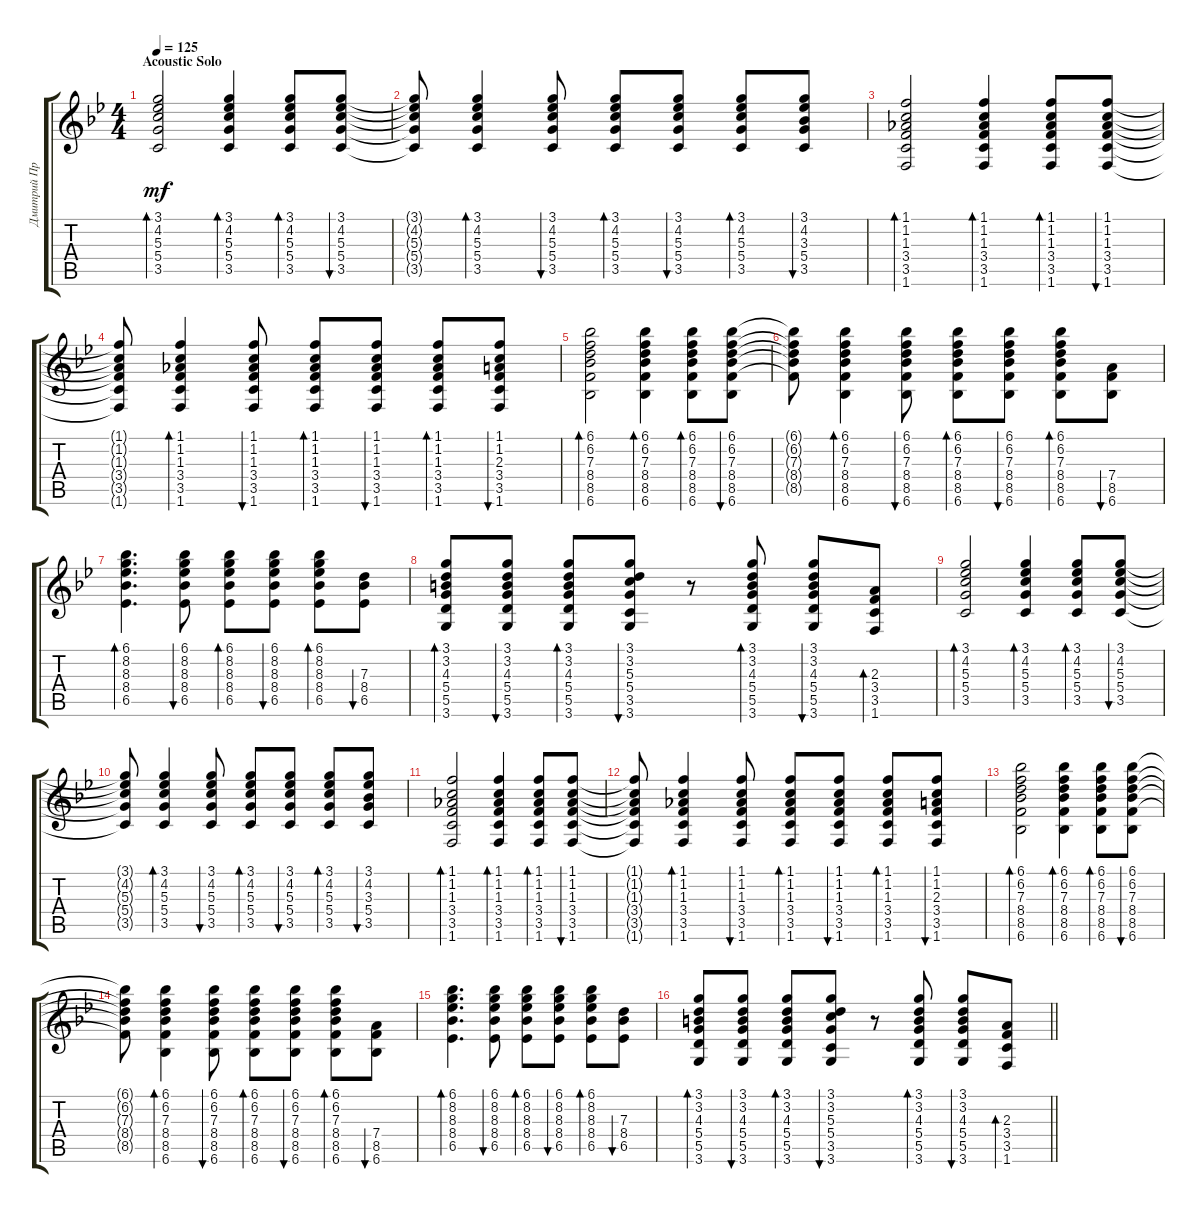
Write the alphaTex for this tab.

\track ("Дмитрий Процко" "Дмитрий Пр") {instrument acousticguitarsteel}
\staff {score tabs}
\tuning (E4 B3 G3 D3 A2 E2) {hide}
\ts (4 4)
\section ("" "Acoustic Solo")
\tempo 125
\clef g2
\ks bb
(3.1 4.2 5.3 5.4 3.5).2{bd 30 dy mf} (3.1 4.2 5.3 5.4 3.5).4{bd 30} (3.1 4.2 5.3 5.4 3.5).8{bd 30} (3.1 4.2 5.3 5.4 3.5).8{bu 30} |
(3.1{t} 4.2{t} 5.3{t} 5.4{t} 3.5{t}).8 (3.1 4.2 5.3 5.4 3.5).4{bd 60} (3.1 4.2 5.3 5.4 3.5).8{bu 60} (3.1 4.2 5.3 5.4 3.5).8{bd 60} (3.1 4.2 5.3 5.4 3.5).8{bu 60} (3.1 4.2 5.3 5.4 3.5).8{bd 60} (3.1 4.2 3.3 5.4 3.5).8{bu 60} |
(1.1 1.2 1.3 3.4 3.5 1.6).2{bd 30} (1.1 1.2 1.3 3.4 3.5 1.6).4{bd 30} (1.1 1.2 1.3 3.4 3.5 1.6).8{bd 30} (1.1 1.2 1.3 3.4 3.5 1.6).8{bu 30} |
(1.1{t} 1.2{t} 1.3{t} 3.4{t} 3.5{t} 1.6{t}).8 (1.1 1.2 1.3 3.4 3.5 1.6).4{bd 30} (1.1 1.2 1.3 3.4 3.5 1.6).8{bu 30} (1.1 1.2 1.3 3.4 3.5 1.6).8{bd 30} (1.1 1.2 1.3 3.4 3.5 1.6).8{bu 30} (1.1 1.2 1.3 3.4 3.5 1.6).8{bd 30} (1.1 1.2 2.3 3.4 3.5 1.6).8{bu 30} |
(6.1 6.2 7.3 8.4 8.5 6.6).2{bd 30} (6.1 6.2 7.3 8.4 8.5 6.6).4{bd 30} (6.1 6.2 7.3 8.4 8.5 6.6).8{bd 30} (6.1 6.2 7.3 8.4 8.5 6.6).8{bu 30} |
(6.1{t} 6.2{t} 7.3{t} 8.4{t} 8.5{t}).8 (6.1 6.2 7.3 8.4 8.5 6.6).4{bd 30} (6.1 6.2 7.3 8.4 8.5 6.6).8{bu 30} (6.1 6.2 7.3 8.4 8.5 6.6).8{bd 30} (6.1 6.2 7.3 8.4 8.5 6.6).8{bu 30} (6.1 6.2 7.3 8.4 8.5 6.6).8{bd 30} (7.4 8.5 6.6).8{bu 30} |
(6.1 8.2 8.3 8.4 6.5).4{d bd 30} (6.1 8.2 8.3 8.4 6.5).8{bu 30} (6.1 8.2 8.3 8.4 6.5).8{bd 30} (6.1 8.2 8.3 8.4 6.5).8{bu 30} (6.1 8.2 8.3 8.4 6.5).8{bd 30} (7.3 8.4 6.5).8{bu 30} |
(3.1 3.2 4.3 5.4 5.5 3.6).8{bd 30} (3.1 3.2 4.3 5.4 5.5 3.6).8{bu 30} (3.1 3.2 4.3 5.4 5.5 3.6).8{bd 30} (3.1 3.2 5.3 5.4 3.5 3.6).8{bu 30} r.8 (3.1 3.2 4.3 5.4 5.5 3.6).8{bd 30} (3.1 3.2 4.3 5.4 5.5 3.6).8{bu 30} (2.3 3.4 3.5 1.6).8{bd 30} |
(3.1 4.2 5.3 5.4 3.5).2{bd 30} (3.1 4.2 5.3 5.4 3.5).4{bd 30} (3.1 4.2 5.3 5.4 3.5).8{bd 30} (3.1 4.2 5.3 5.4 3.5).8{bu 30} |
(3.1{t} 4.2{t} 5.3{t} 5.4{t} 3.5{t}).8 (3.1 4.2 5.3 5.4 3.5).4{bd 60} (3.1 4.2 5.3 5.4 3.5).8{bu 60} (3.1 4.2 5.3 5.4 3.5).8{bd 60} (3.1 4.2 5.3 5.4 3.5).8{bu 60} (3.1 4.2 5.3 5.4 3.5).8{bd 60} (3.1 4.2 3.3 5.4 3.5).8{bu 60} |
(1.1 1.2 1.3 3.4 3.5 1.6).2{bd 30} (1.1 1.2 1.3 3.4 3.5 1.6).4{bd 30} (1.1 1.2 1.3 3.4 3.5 1.6).8{bd 30} (1.1 1.2 1.3 3.4 3.5 1.6).8{bu 30} |
(1.1{t} 1.2{t} 1.3{t} 3.4{t} 3.5{t} 1.6{t}).8 (1.1 1.2 1.3 3.4 3.5 1.6).4{bd 30} (1.1 1.2 1.3 3.4 3.5 1.6).8{bu 30} (1.1 1.2 1.3 3.4 3.5 1.6).8{bd 30} (1.1 1.2 1.3 3.4 3.5 1.6).8{bu 30} (1.1 1.2 1.3 3.4 3.5 1.6).8{bd 30} (1.1 1.2 2.3 3.4 3.5 1.6).8{bu 30} |
(6.1 6.2 7.3 8.4 8.5 6.6).2{bd 30} (6.1 6.2 7.3 8.4 8.5 6.6).4{bd 30} (6.1 6.2 7.3 8.4 8.5 6.6).8{bd 30} (6.1 6.2 7.3 8.4 8.5 6.6).8{bu 30} |
(6.1{t} 6.2{t} 7.3{t} 8.4{t} 8.5{t}).8 (6.1 6.2 7.3 8.4 8.5 6.6).4{bd 30} (6.1 6.2 7.3 8.4 8.5 6.6).8{bu 30} (6.1 6.2 7.3 8.4 8.5 6.6).8{bd 30} (6.1 6.2 7.3 8.4 8.5 6.6).8{bu 30} (6.1 6.2 7.3 8.4 8.5 6.6).8{bd 30} (7.4 8.5 6.6).8{bu 30} |
(6.1 8.2 8.3 8.4 6.5).4{d bd 30} (6.1 8.2 8.3 8.4 6.5).8{bu 30} (6.1 8.2 8.3 8.4 6.5).8{bd 30} (6.1 8.2 8.3 8.4 6.5).8{bu 30} (6.1 8.2 8.3 8.4 6.5).8{bd 30} (7.3 8.4 6.5).8{bu 30} |
\barLineRight lightlight
(3.1 3.2 4.3 5.4 5.5 3.6).8{bd 30} (3.1 3.2 4.3 5.4 5.5 3.6).8{bu 30} (3.1 3.2 4.3 5.4 5.5 3.6).8{bd 30} (3.1 3.2 5.3 5.4 3.5 3.6).8{bu 30} r.8 (3.1 3.2 4.3 5.4 5.5 3.6).8{bd 30} (3.1 3.2 4.3 5.4 5.5 3.6).8{bu 30} (2.3 3.4 3.5 1.6).8{bd 30}
